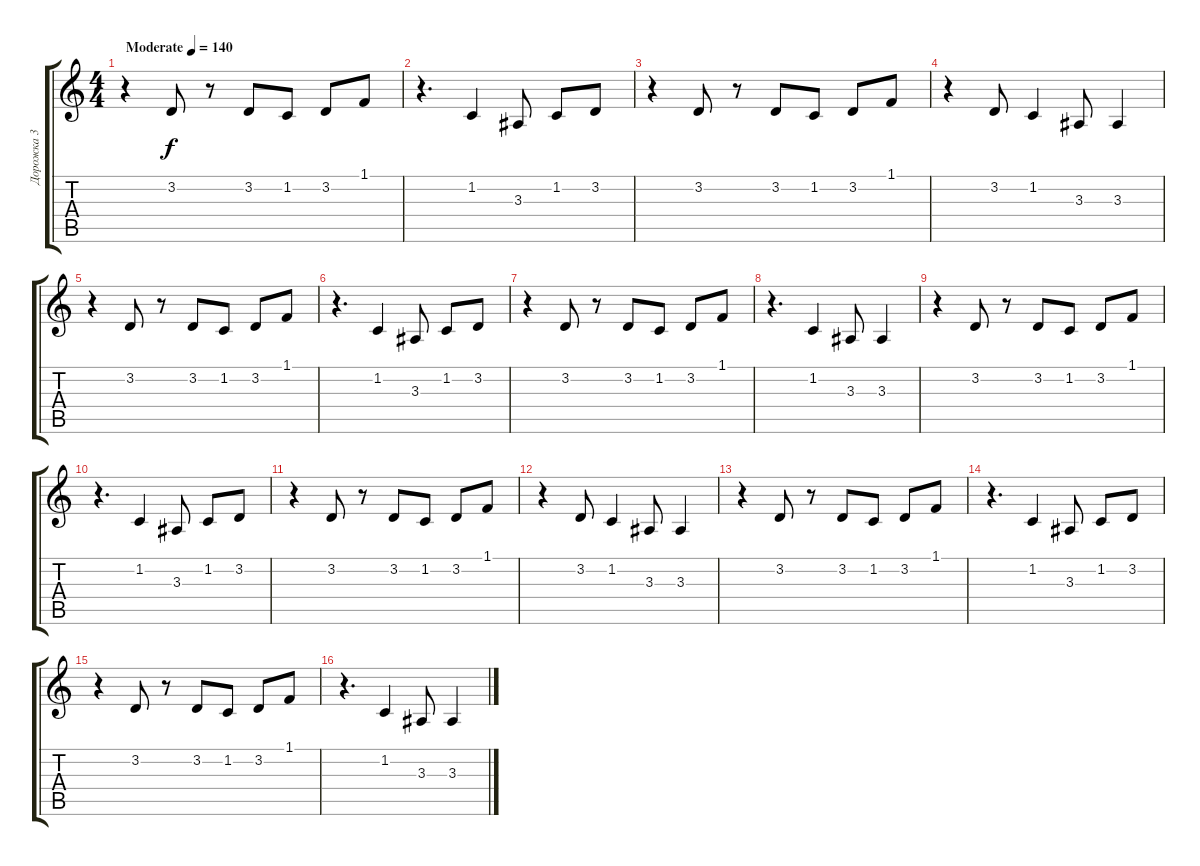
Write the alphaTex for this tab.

\track ("Дорожка 3" "Дорожка 3") {instrument brasssection}
\staff {score tabs}
\tuning (E4 B3 G3 D3 A2 E2) {hide}
\ts (4 4)
\tempo (140 "Moderate")
\clef g2
\ks c
r.4{dy f instrument brasssection} 3.2.8 r.8 3.2.8 1.2.8 3.2.8 1.1.8 |
r.4{d} 1.2.4 3.3.8 1.2.8 3.2.8 |
r.4 3.2.8 r.8 3.2.8 1.2.8 3.2.8 1.1.8 |
r.4 3.2.8 1.2.4 3.3.8 3.3.4 |
r.4 3.2.8 r.8 3.2.8 1.2.8 3.2.8 1.1.8 |
r.4{d} 1.2.4 3.3.8 1.2.8 3.2.8 |
r.4 3.2.8 r.8 3.2.8 1.2.8 3.2.8 1.1.8 |
r.4{d} 1.2.4 3.3.8 3.3.4 |
r.4 3.2.8 r.8 3.2.8 1.2.8 3.2.8 1.1.8 |
r.4{d} 1.2.4 3.3.8 1.2.8 3.2.8 |
r.4 3.2.8 r.8 3.2.8 1.2.8 3.2.8 1.1.8 |
r.4 3.2.8 1.2.4 3.3.8 3.3.4 |
r.4 3.2.8 r.8 3.2.8 1.2.8 3.2.8 1.1.8 |
r.4{d} 1.2.4 3.3.8 1.2.8 3.2.8 |
r.4 3.2.8 r.8 3.2.8 1.2.8 3.2.8 1.1.8 |
r.4{d} 1.2.4 3.3.8 3.3.4
